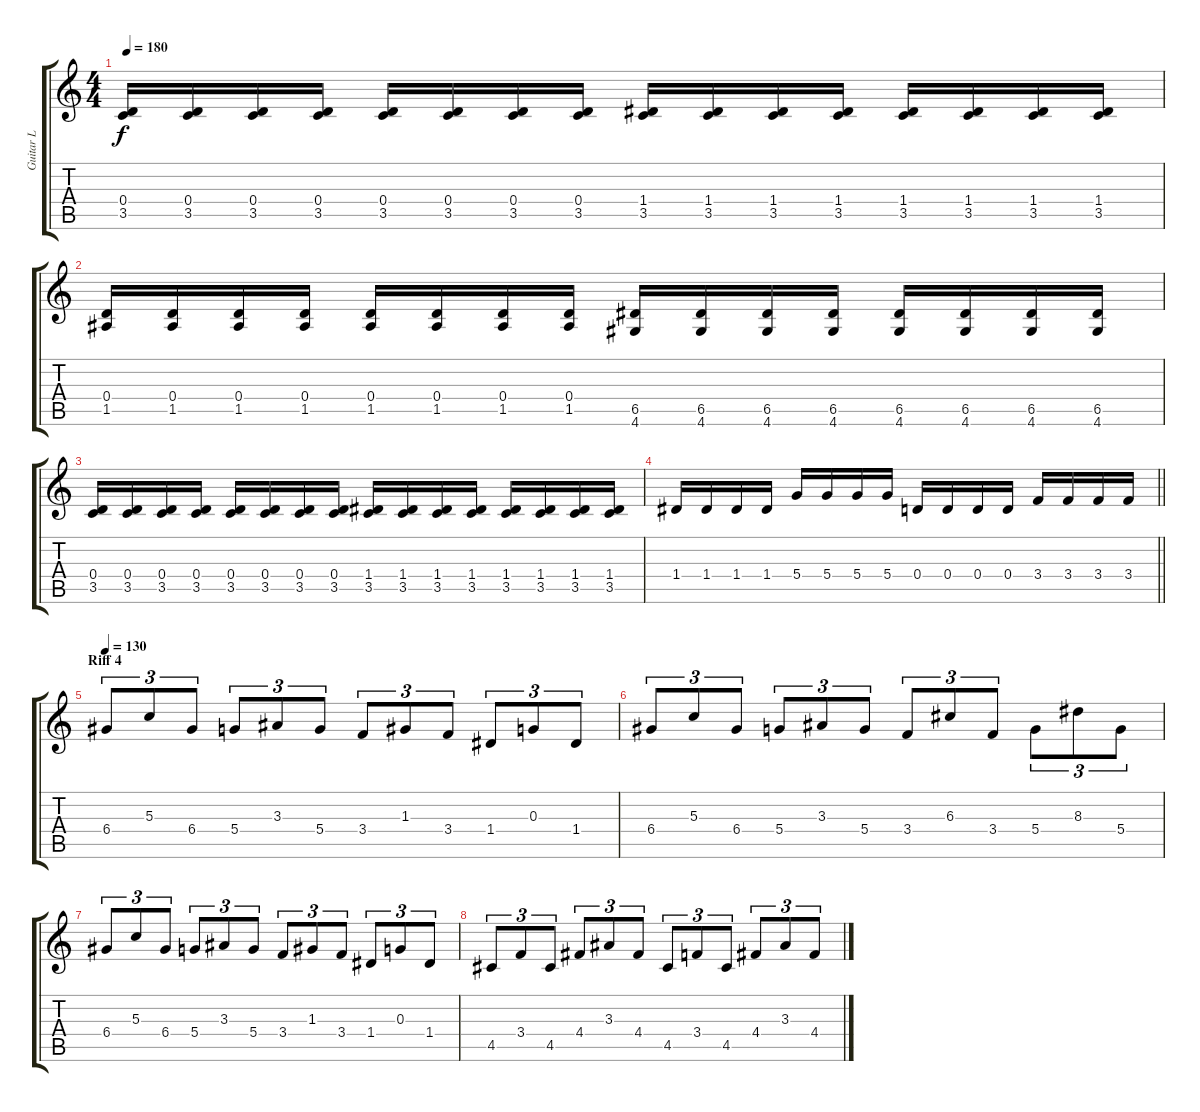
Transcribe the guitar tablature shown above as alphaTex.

\track ("Guitar L" "Guitar L") {instrument distortionguitar}
\staff {score tabs}
\tuning (E4 B3 G3 D3 A2 E2) {hide}
\ts (4 4)
\tempo 180
\clef g2
\ks c
(0.4 3.5).16{dy f} (0.4 3.5).16 (0.4 3.5).16 (0.4 3.5).16 (0.4 3.5).16 (0.4 3.5).16 (0.4 3.5).16 (0.4 3.5).16 (1.4 3.5).16 (1.4 3.5).16 (1.4 3.5).16 (1.4 3.5).16 (1.4 3.5).16 (1.4 3.5).16 (1.4 3.5).16 (1.4 3.5).16 |
(0.4 1.5).16 (0.4 1.5).16 (0.4 1.5).16 (0.4 1.5).16 (0.4 1.5).16 (0.4 1.5).16 (0.4 1.5).16 (0.4 1.5).16 (6.5 4.6).16 (6.5 4.6).16 (6.5 4.6).16 (6.5 4.6).16 (6.5 4.6).16 (6.5 4.6).16 (6.5 4.6).16 (6.5 4.6).16 |
(0.4 3.5).16 (0.4 3.5).16 (0.4 3.5).16 (0.4 3.5).16 (0.4 3.5).16 (0.4 3.5).16 (0.4 3.5).16 (0.4 3.5).16 (1.4 3.5).16 (1.4 3.5).16 (1.4 3.5).16 (1.4 3.5).16 (1.4 3.5).16 (1.4 3.5).16 (1.4 3.5).16 (1.4 3.5).16 |
\barLineRight lightlight
1.4.16 1.4.16 1.4.16 1.4.16 5.4.16 5.4.16 5.4.16 5.4.16 0.4.16 0.4.16 0.4.16 0.4.16 3.4.16 3.4.16 3.4.16 3.4.16 |
\section ("" "Riff 4")
\tempo 130
6.4.8{tu (3 2)} 5.3.8{tu (3 2)} 6.4.8{tu (3 2)} 5.4.8{tu (3 2)} 3.3.8{tu (3 2)} 5.4.8{tu (3 2)} 3.4.8{tu (3 2)} 1.3.8{tu (3 2)} 3.4.8{tu (3 2)} 1.4.8{tu (3 2)} 0.3.8{tu (3 2)} 1.4.8{tu (3 2)} |
6.4.8{tu (3 2)} 5.3.8{tu (3 2)} 6.4.8{tu (3 2)} 5.4.8{tu (3 2)} 3.3.8{tu (3 2)} 5.4.8{tu (3 2)} 3.4.8{tu (3 2)} 6.3.8{tu (3 2)} 3.4.8{tu (3 2)} 5.4.8{tu (3 2)} 8.3.8{tu (3 2)} 5.4.8{tu (3 2)} |
6.4.8{tu (3 2)} 5.3.8{tu (3 2)} 6.4.8{tu (3 2)} 5.4.8{tu (3 2)} 3.3.8{tu (3 2)} 5.4.8{tu (3 2)} 3.4.8{tu (3 2)} 1.3.8{tu (3 2)} 3.4.8{tu (3 2)} 1.4.8{tu (3 2)} 0.3.8{tu (3 2)} 1.4.8{tu (3 2)} |
4.5.8{tu (3 2)} 3.4.8{tu (3 2)} 4.5.8{tu (3 2)} 4.4.8{tu (3 2)} 3.3.8{tu (3 2)} 4.4.8{tu (3 2)} 4.5.8{tu (3 2)} 3.4.8{tu (3 2)} 4.5.8{tu (3 2)} 4.4.8{tu (3 2)} 3.3.8{tu (3 2)} 4.4.8{tu (3 2)}
